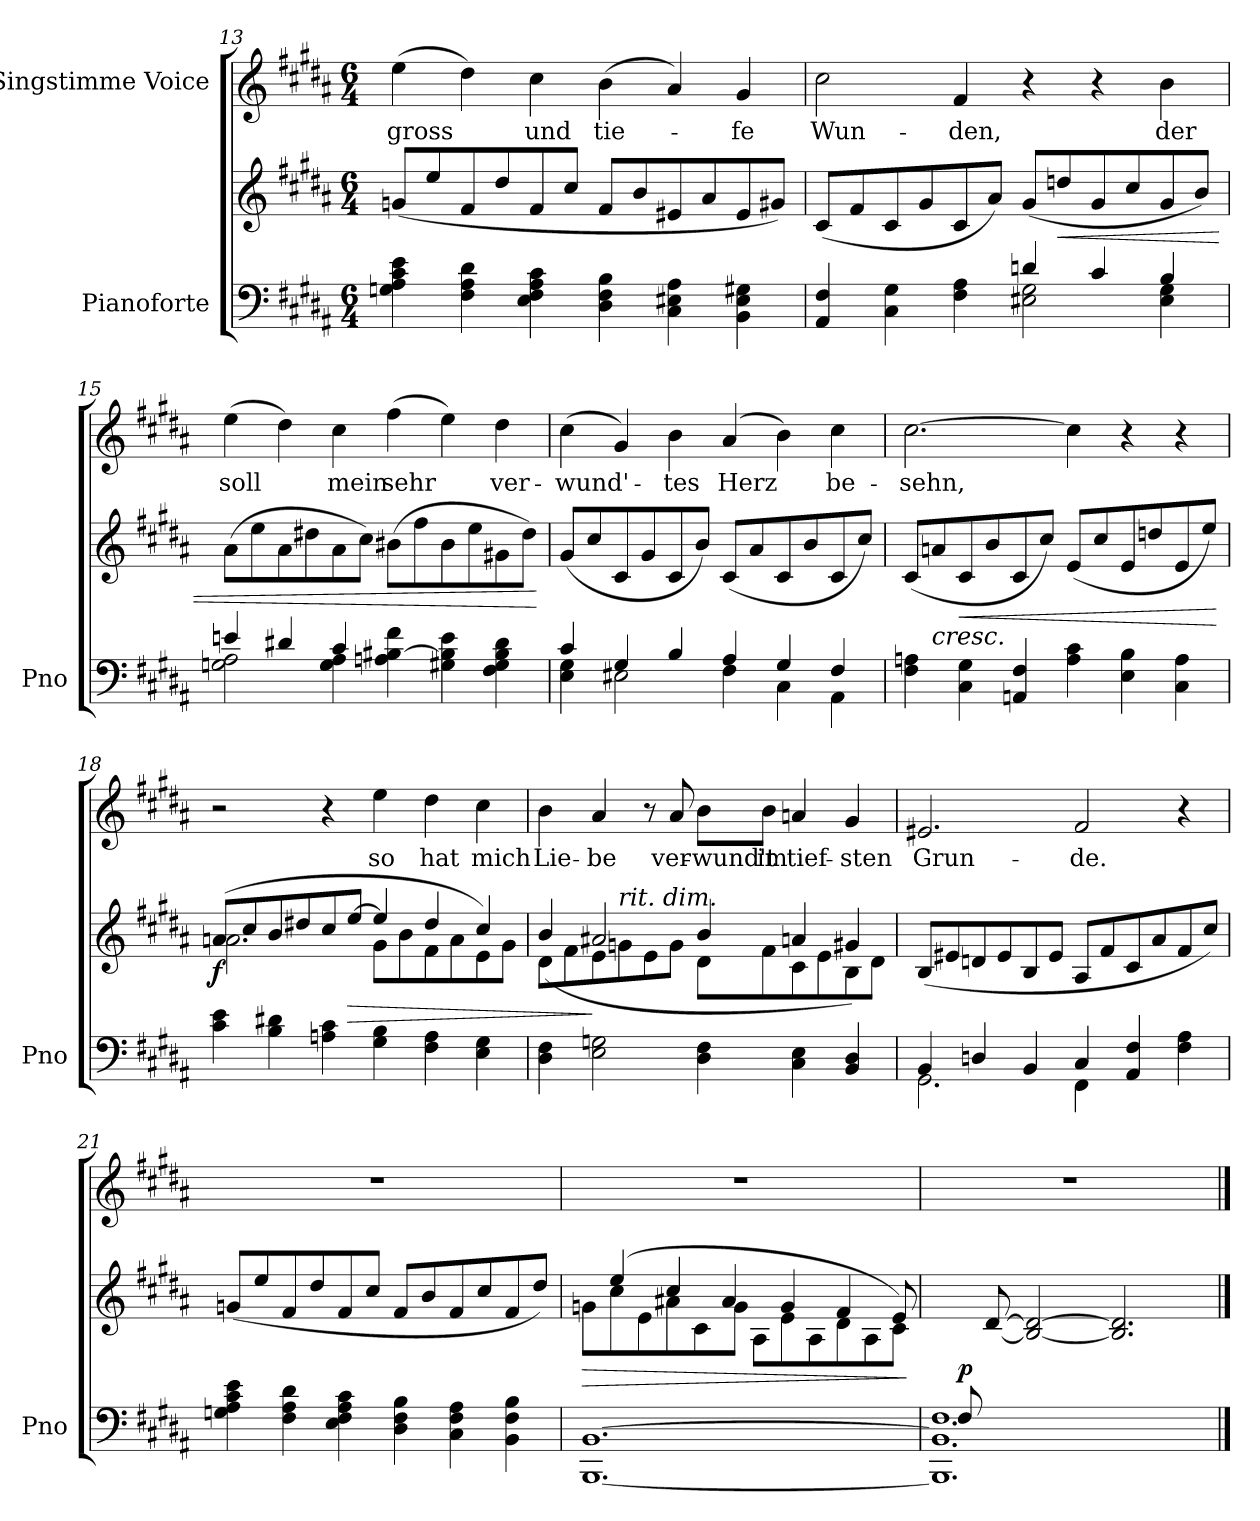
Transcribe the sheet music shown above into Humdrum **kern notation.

**kern	**kern	**dynam	**kern	**text
*part2	*part2	*part2	*part1	*part1
*staff3	*staff2	*staff2/3	*staff1	*staff1
*I"Pianoforte	*	*	*I"Singstimme Voice	*
*I'Pno	*	*	*	*
*clefF4	*clefG2	*	*clefG2	*
*k[f#c#g#d#a#]	*k[f#c#g#d#a#]	*	*k[f#c#g#d#a#]	*
*M6/4	*M6/4	*	*M6/4	*
=13	=13	=13	=13	=13
4Gn\ 4A#\ 4c#\ 4e\	(8gn/L	.	(4ee\	gross
.	8ee/	.	.	.
4F#\ 4A#\ 4d#\	8f#/	.	4dd#\)	.
.	8dd#/	.	.	.
4E\ 4F#\ 4A#\ 4c#\	8f#/	.	4cc#\	und
.	8cc#/J	.	.	.
4D#\ 4F#\ 4B\	8f#/L	.	(4b\	tie-
.	8b/	.	.	.
4C#\ 4E#X\ 4A#\	8e#X/	.	4a#/)	.
.	8a#/	.	.	.
4BB\ 4E#\ 4G#i\	8e#/	.	4g#/	-fe
.	8g#i/J)	.	.	.
=14	=14	=14	=14	=14
*^	*	*	*	*
4AA#/ 4F#/	2.ryy	(8c#/L	.	2cc#\	Wun-
.	.	8f#/	.	.	.
4C#\ 4G#\	.	8c#/	.	.	.
.	.	8g#/	.	.	.
4F#\ 4A#\	.	8c#/	.	4f#/	-den,
.	.	8a#/J)	.	.	.
2E#X\ 2G#\	4dn/	(8g#/L	.	4r	.
!	!	!	!LO:HP:b	!	!
.	.	8ddn/	<	.	.
.	4c#/	8g#/	.	4r	.
.	.	8cc#/	.	.	.
4E#\ 4G#\	4B/	8g#/	.	4b\	der
.	.	8b/J)	.	.	.
=15	=15	=15	=15	=15	=15
4en/	2Gn\ 2A#\	(8a#\L	.	(4ee\	soll
.	.	8ee\	.	.	.
4d#X/	.	8a#\	.	4dd#\)	.
.	.	8dd#X\	.	.	.
4c#/	4G\ 4A#\	8a#\	.	4cc#\	mein
.	.	8cc#\J)	.	.	.
4ryy	4An\ [>4B#X\ 4f#\	(8b#X\L	.	(4ff#\	sehr
.	.	8ff#\	.	.	.
2ryy	4G#X\ 4B#\] 4e\	8b#\	.	4ee\)	.
.	.	8ee\	.	.	.
.	4F#\ 4G#\ 4B#\ 4d#\	8g#X\	.	4dd#\	ver-
.	.	8dd#\J)	.	.	.
*v	*v	*	*	*	*
.	.	[	.	.
=16	=16	=16	=16	=16
*^	*	*	*	*
4c#/	4E\ 4G#\	(8g#/L	.	(4cc#\	-wund'-
.	.	8cc#/	.	.	.
4G#/	2E#X\	8c#/	.	4g#/)	.
.	.	8g#/	.	.	.
4B/	.	8c#/	.	4b\	-tes
.	.	8b/J)	.	.	.
4A#/	4F#\	(8c#/L	.	(4a#/	Herz
.	.	8a#/	.	.	.
4G#/	4C#\	8c#/	.	4b\)	.
.	.	8b/	.	.	.
4F#/	4AA#\	8c#/	.	4cc#\	be-
.	.	8cc#/J)	.	.	.
*v	*v	*	*	*	*
=17	=17	=17	=17	=17
4F#\ 4An\	(8c#/L	.	[2.cc#\	-sehn,
!	!	!LO:HP:b	!	!
.	8an/	<	.	.
!	!	!LO:HP:b	!	!
4C#\ 4G#\	8c#/	<	.	.
.	8b/	.	.	.
4AAn/ 4F#/	8c#/	.	.	.
.	8cc#/J)	.	.	.
4A\ 4c#\	(8e/L	.	4cc#\]	.
.	8cc#/	.	.	.
4E\ 4B\	8e/	.	4r	.
.	8ddn/	.	.	.
4C#\ 4A\	8e/	.	4r	.
.	8ee/J)	.	.	.
.	.	[	.	.
=18	=18	=18	=18	=18
*	*^	*	*	*
!	!	!	!LO:DY:b	!	!
4c#\ 4e\	(8an/L	2.a\	f	2r	.
.	8cc#/	.	.	.	.
4B\ 4d#X\	8b/	.	.	.	.
.	8dd#X/	.	.	.	.
4An\ 4c#\	8cc#/	.	.	4r	.
!	!	!	!LO:HP:n=1:b	!	!
.	[8ee/J	.	[ >	.	.
4G#\ 4B\	4ee/]	8g#\L	.	4ee\	so
.	.	8b\	.	.	.
4F#\ 4A\	4dd#/	8f#\	.	4dd#\	hat
.	.	8a\	.	.	.
4E\ 4G#\	4cc#/)	8e\	.	4cc#\	mich
.	.	8g#\J	.	.	.
=19	=19	=19	=19	=19	=19
4D#\ 4F#\	8d#\L	(>4b/	.	4b\	Lie-
.	8f#\	.	.	.	.
2E\ 2Gn\	8e\	2a#X/	]	4a#/	-be
!	!LO:TX:i:t=rit. dim.	!	!	!	!
.	8gn\	.	.	.	.
.	8e\	.	.	8r	.
.	(8g\J	.	.	8a#/	ver-
4D#\ 4F#\	8d#\L	4b/	.	8b\L	-wund't
.	8f#\	.	.	8b\J	im
4C#\ 4E\	8c#\	4an/	.	4an/	tief-
.	8e\	.	.	.	.
4BB/ 4D#/	8B\	4g#X/)	.	4g#/	-sten
.	8d#\J	.	.	.	.
*	*v	*v	*	*	*
=20	=20	=20	=20	=20
*^	*	*	*	*
4BB/	2.GG#\	(8B/L	.	2.e#X/	Grun-
.	.	8e#X/	.	.	.
4Dn/	.	8dn/	.	.	.
.	.	8e#/	.	.	.
4BB/	.	8B/	.	.	.
.	.	8e#/J	.	.	.
4C#/	4FF#\	8A#/L	.	2f#/	-de.
.	.	8f#/	.	.	.
4AA#/ 4F#/	2ryy	8c#/	.	.	.
.	.	8a#/	.	.	.
4F#\ 4A#\	.	8f#/	.	4r	.
.	.	8cc#/J)	.	.	.
*v	*v	*	*	*	*
=21	=21	=21	=21	=21
4Gn\ 4A#\ 4c#\ 4e\	(8gn/L	.	1.r	.
.	8ee/	.	.	.
4F#\ 4A#\ 4d#\	8f#/	.	.	.
.	8dd#/	.	.	.
4E\ 4F#\ 4A#\ 4c#\	8f#/	.	.	.
.	8cc#/J	.	.	.
4D#\ 4F#\ 4B\	8f#/L	.	.	.
.	8b/	.	.	.
4C#\ 4F#\ 4A#\	8f#/	.	.	.
.	8cc#/	.	.	.
4BB\ 4F#\ 4B\	8f#/	.	.	.
.	8dd#/J)	.	.	.
=22	=22	=22	=22	=22
!	!	!LO:HP:b	!	!
*	*^	*	*	*
[<1.BBB [<1.BB	8ryy	8gn\L	>	1.r	.
.	(4ee/	8cc#\	.	.	.
.	.	8e\	.	.	.
.	4cc#/	8a#X\	.	.	.
.	.	8c#\	.	.	.
.	4a#/	8g\J	.	.	.
.	.	8A#\L	.	.	.
.	4g/	8e\	.	.	.
.	.	8A#\	.	.	.
.	4f#/	8d#\	.	.	.
.	.	8A#\	.	.	.
.	8e/)	8c#\J	.	.	.
*	*v	*v	*	*	*
.	.	]	.	.
=23	=23	=23	=23	=23
*^	*^	*	*	*
!	!	!	!	!LO:DY:b	!	!
8F#/L	1.BBB] 1.BB] 1.F#	8ryy	8ryy	p	1.r	.
8ryy	.	[>8d#/	[8B\J	.	.	.
4ryy	.	2B/_ 2d#/_	1ryy	.	.	.
1ryy	.	.	.	.	.	.
.	.	2.B/] 2.d#/]	.	.	.	.
.	.	.	4ryy	.	.	.
*v	*v	*	*	*	*	*
*	*v	*v	*	*	*
==	==	==	==	==
*-	*-	*-	*-	*-
